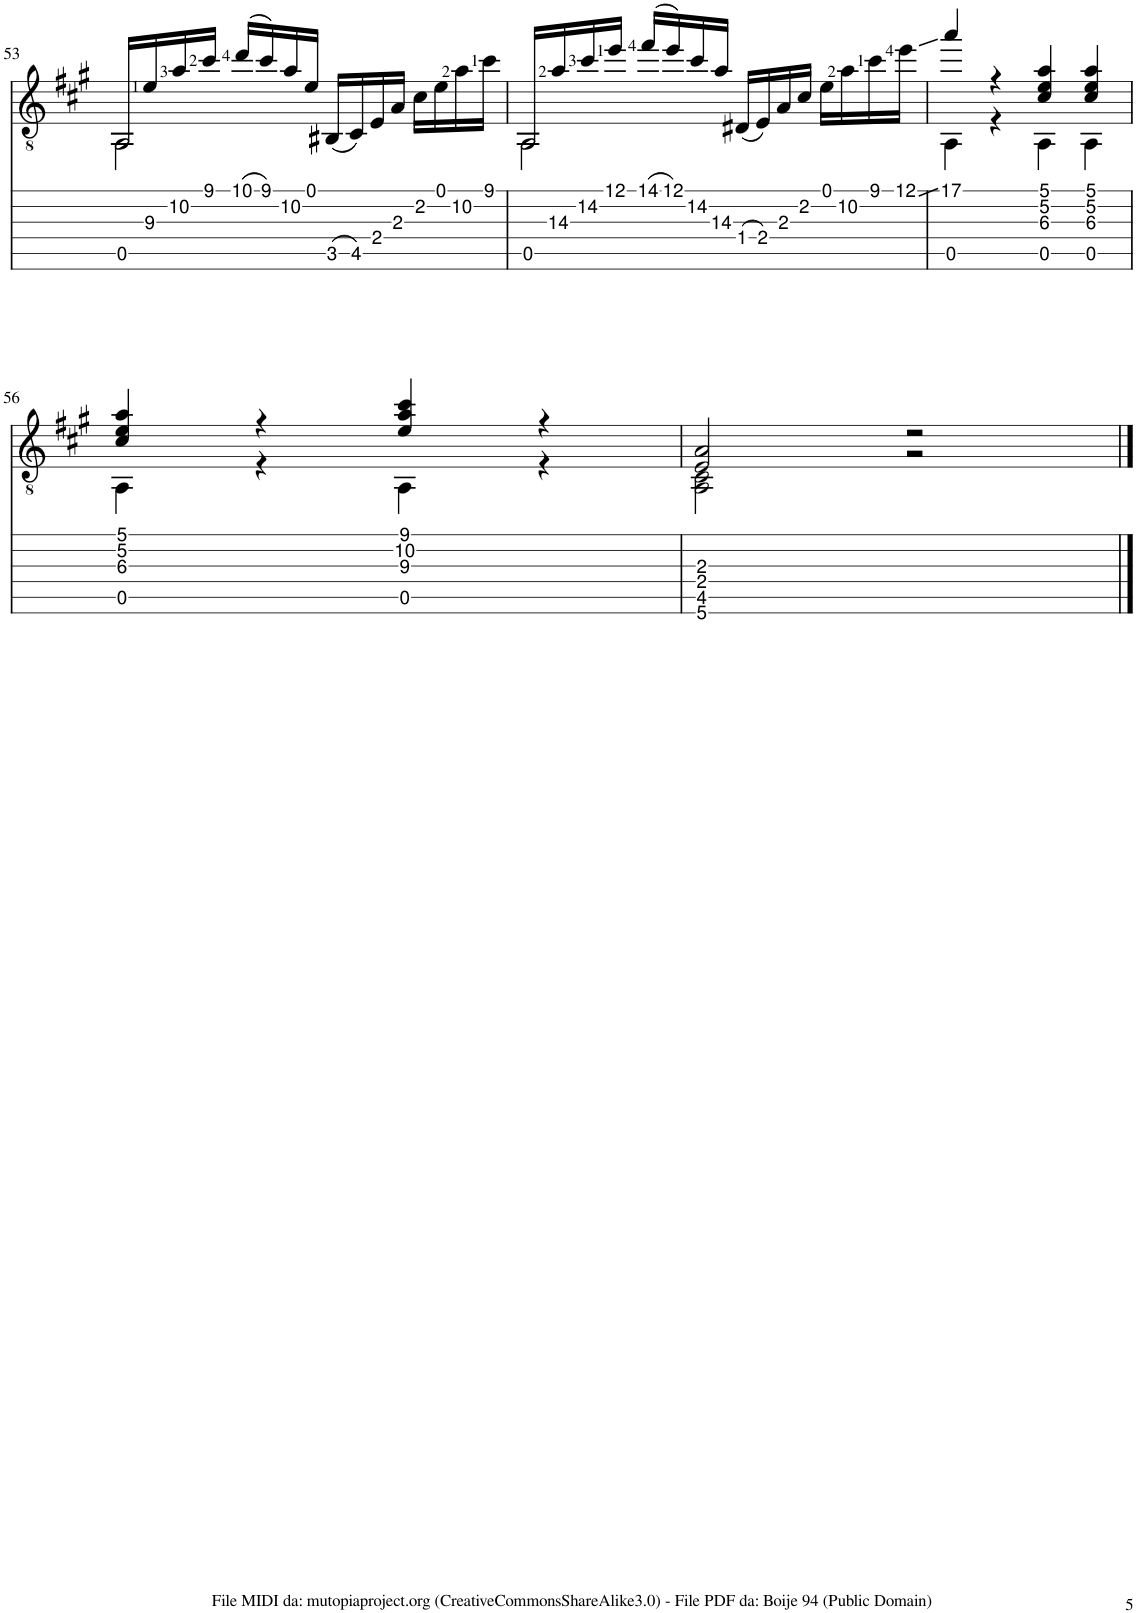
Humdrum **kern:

**kern	**kern
*part1	*part1
*staff2	*staff1
*I"Guitar	*
*I'Guit.	*
!!LO:PB:g=z
*	*clefGv2
*k[f#c#g#]	*k[f#c#g#]
*M4/4	*M4/4
=53	=53
*^	*
!	!	!LO:N:head=open
*	*	*^
16AALL	2AA	16AA/LL	2AA\
16eJ	.	16e/	.
16aL	.	16a/	.
16cc#JJ	.	16cc#/JJ	.
16ddLL	.	(16dd/LL	.
16cc#J	.	16cc#/)	.
16aL	.	16a/	.
16eJJ	.	16e/JJ	.
16BB#LL	2ryy	(16BB#X/LL	2ryy
16C#J	.	16C#/)	.
16EL	.	16E/	.
16AJJ	.	16A/JJ	.
16c#LL	.	16c#\LL	.
16eJ	.	16e\	.
16aL	.	16a\	.
16cc#JJ	.	16cc#\JJ	.
=54	=54	=54	=54
!	!	!LO:N:head=open	!
16AALL	2AA	16AA/LL	2AA\
16aJ	.	16a/	.
16cc#L	.	16cc#/	.
16eeJJ	.	16ee/JJ	.
16ff#LL	.	(16ff#/LL	.
16eeJ	.	16ee/)	.
16cc#L	.	16cc#/	.
16aJJ	.	16a/JJ	.
16D#LL	2ryy	(16D#X/LL	2ryy
16EJ	.	16E/)	.
16AL	.	16A/	.
16c#JJ	.	16c#/JJ	.
16eLL	.	16e\LL	.
16aJ	.	16a\	.
16cc#L	.	16cc#\	.
16eeJJ	.	16ee\JJ	.
=55	=55	=55	=55
4aa	4AA	4aa/	4AA\
4r	4r	4r	4r
4c# 4e 4a	4AA	4c#/ 4e/ 4a/	4AA\
4c# 4e 4a	4AA	4c#/ 4e/ 4a/	4AA\
!!LO:LB:g=z	!!
=56	=56	=56	=56
4c# 4e 4a	4AA	4c#/ 4e/ 4a/	4AA\
4r	4r	4r	4r
4e 4a 4cc#	4AA	4e/ 4a/ 4cc#/	4AA\
4r	4r	4r	4r
=57	=57	=57	=57
2E 2A	2AA 2C#	2E/ 2A/	2AA\ 2C#\
2r	2r	2r	2r
*v	*v	*	*
*	*v	*v
==	==
*-	*-
